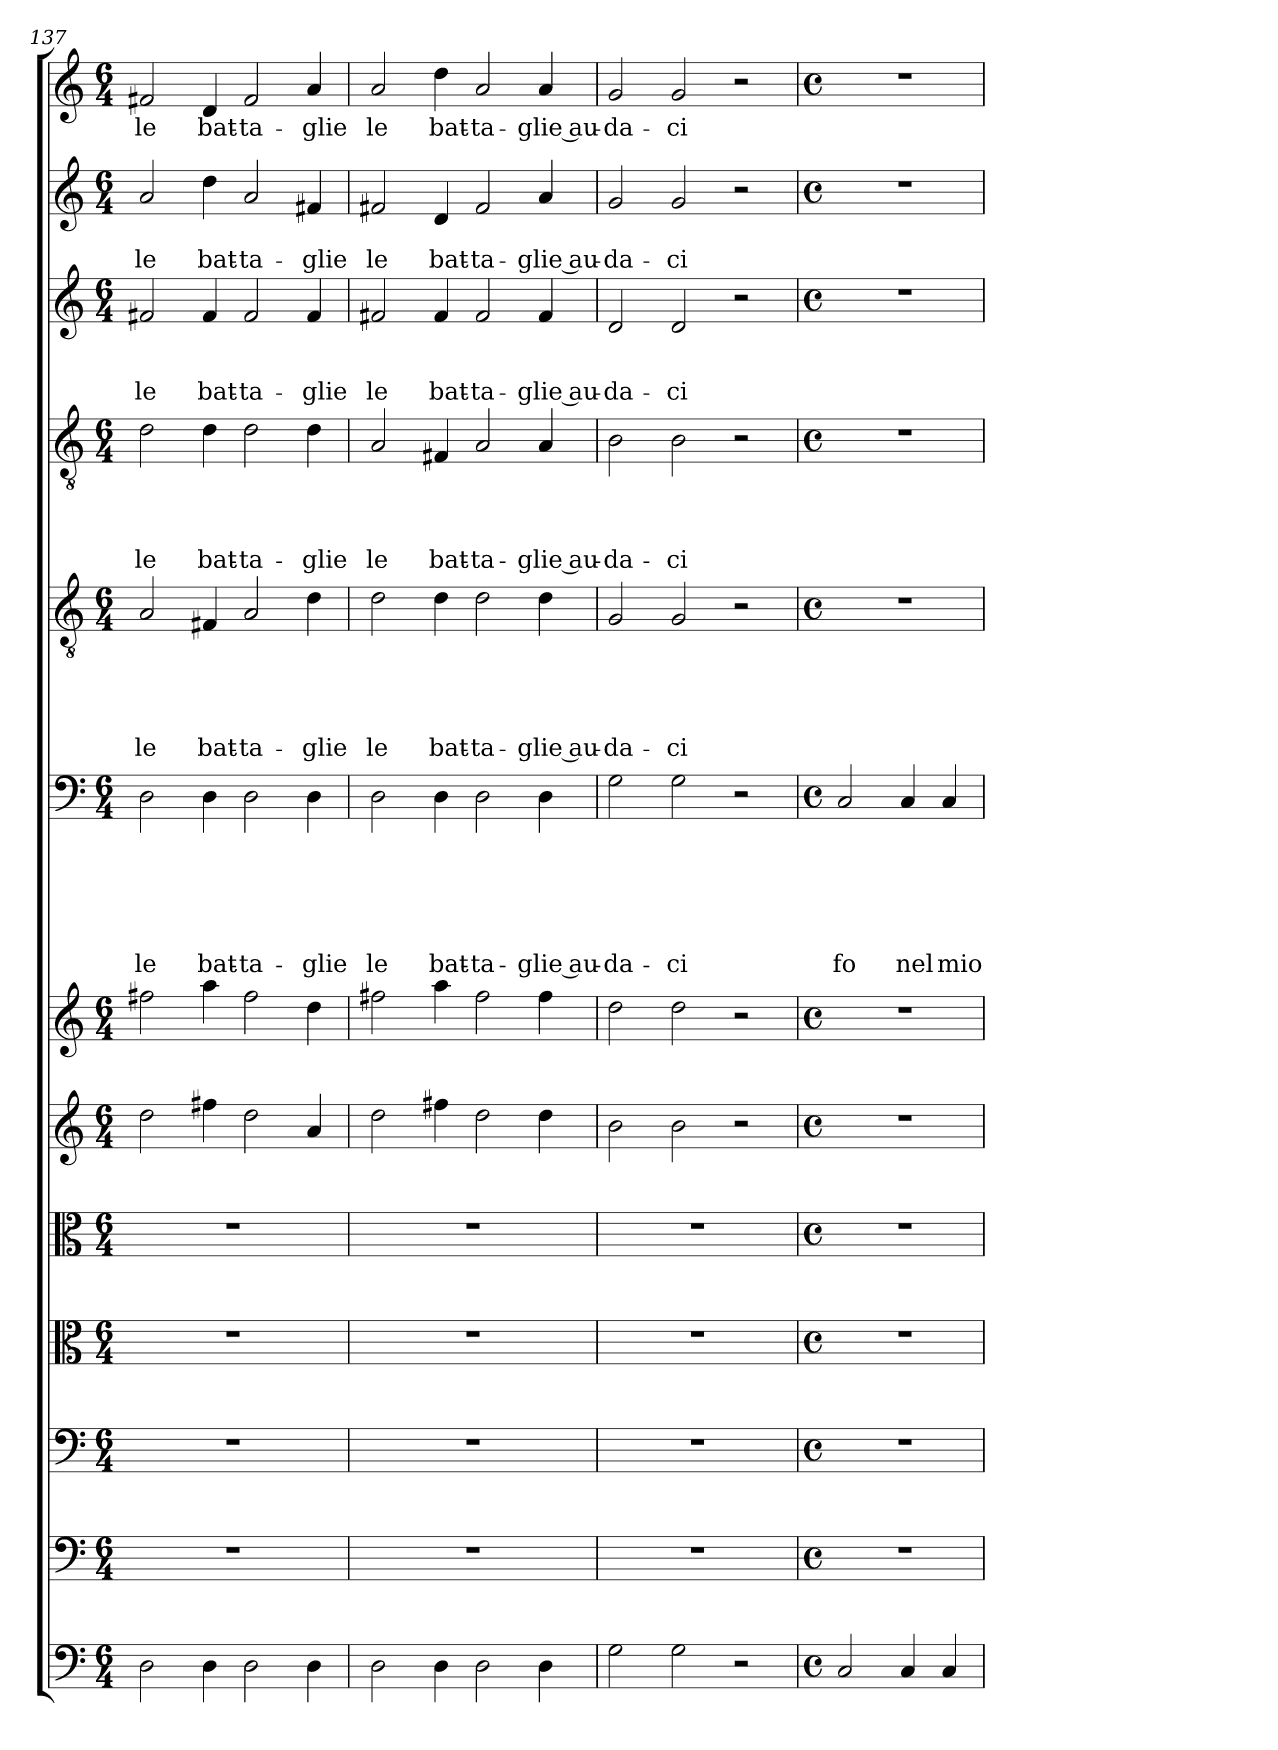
**kern	**kern	**kern	**kern	**kern	**kern	**kern	**kern	**text	**text	**text	**text	**text	**text	**kern	**text	**text	**text	**text	**text	**kern	**text	**text	**text	**text	**kern	**text	**text	**text	**kern	**text	**text	**kern	**text
*part13	*part12	*part11	*part10	*part9	*part8	*part7	*part6	*part6	*part6	*part6	*part6	*part6	*part6	*part5	*part5	*part5	*part5	*part5	*part5	*part4	*part4	*part4	*part4	*part4	*part3	*part3	*part3	*part3	*part2	*part2	*part2	*part1	*part1
*staff13	*staff12	*staff11	*staff10	*staff9	*staff8	*staff7	*staff6	*staff6	*staff6	*staff6	*staff6	*staff6	*staff6	*staff5	*staff5	*staff5	*staff5	*staff5	*staff5	*staff4	*staff4	*staff4	*staff4	*staff4	*staff3	*staff3	*staff3	*staff3	*staff2	*staff2	*staff2	*staff1	*staff1
*clefF4	*clefF4	*clefF4	*clefC3	*clefC3	*clefG2	*clefG2	*clefF4	*	*	*	*	*	*	*clefGv2	*	*	*	*	*	*clefGv2	*	*	*	*	*clefG2	*	*	*	*clefG2	*	*	*clefG2	*
*k[]	*k[]	*k[]	*k[]	*k[]	*k[]	*k[]	*k[]	*	*	*	*	*	*	*k[]	*	*	*	*	*	*k[]	*	*	*	*	*k[]	*	*	*	*k[]	*	*	*k[]	*
*C:	*C:	*C:	*C:	*C:	*C:	*C:	*C:	*	*	*	*	*	*	*C:	*	*	*	*	*	*C:	*	*	*	*	*C:	*	*	*	*C:	*	*	*C:	*
*M6/4	*M6/4	*M6/4	*M6/4	*M6/4	*M6/4	*M6/4	*M6/4	*	*	*	*	*	*	*M6/4	*	*	*	*	*	*M6/4	*	*	*	*	*M6/4	*	*	*	*M6/4	*	*	*M6/4	*
=137	=137	=137	=137	=137	=137	=137	=137	=137	=137	=137	=137	=137	=137	=137	=137	=137	=137	=137	=137	=137	=137	=137	=137	=137	=137	=137	=137	=137	=137	=137	=137	=137	=137
!	!	!	!	!	!	!	!	!	!	!	!	!	!LO:LY:b	!	!	!	!	!	!LO:LY:b	!	!	!	!	!LO:LY:b	!	!	!	!LO:LY:b	!	!	!LO:LY:b	!	!LO:LY:b
2D\	1.r	1.r	1.r	1.r	2dd\	2ff#X\	2D\	.	.	.	.	.	le	2A/	.	.	.	.	le	2d\	.	.	.	le	2f#X/	.	.	le	2a/	.	le	2f#X/	le
!	!	!	!	!	!	!	!	!	!	!	!	!	!LO:LY:b	!	!	!	!	!	!LO:LY:b	!	!	!	!	!LO:LY:b	!	!	!	!LO:LY:b	!	!	!LO:LY:b	!	!LO:LY:b
4D\	.	.	.	.	4ff#X\	4aa\	4D\	.	.	.	.	.	bat-	4F#X/	.	.	.	.	bat-	4d\	.	.	.	bat-	4f#/	.	.	bat-	4dd\	.	bat-	4d/	bat-
!	!	!	!	!	!	!	!	!	!	!	!	!	!LO:LY:b	!	!	!	!	!	!LO:LY:b	!	!	!	!	!LO:LY:b	!	!	!	!LO:LY:b	!	!	!LO:LY:b	!	!LO:LY:b
2D\	.	.	.	.	2dd\	2ff#\	2D\	.	.	.	.	.	-ta-	2A/	.	.	.	.	-ta-	2d\	.	.	.	-ta-	2f#/	.	.	-ta-	2a/	.	-ta-	2f#/	-ta-
!	!	!	!	!	!	!	!	!	!	!	!	!	!LO:LY:b	!	!	!	!	!	!LO:LY:b	!	!	!	!	!LO:LY:b	!	!	!	!LO:LY:b	!	!	!LO:LY:b	!	!LO:LY:b
4D\	.	.	.	.	4a/	4dd\	4D\	.	.	.	.	.	-glie	4d\	.	.	.	.	-glie	4d\	.	.	.	-glie	4f#/	.	.	-glie	4f#X/	.	-glie	4a/	-glie
=138	=138	=138	=138	=138	=138	=138	=138	=138	=138	=138	=138	=138	=138	=138	=138	=138	=138	=138	=138	=138	=138	=138	=138	=138	=138	=138	=138	=138	=138	=138	=138	=138	=138
!	!	!	!	!	!	!	!	!	!	!	!	!	!LO:LY:b	!	!	!	!	!	!LO:LY:b	!	!	!	!	!LO:LY:b	!	!	!	!LO:LY:b	!	!	!LO:LY:b	!	!LO:LY:b
2D\	1.r	1.r	1.r	1.r	2dd\	2ff#X\	2D\	.	.	.	.	.	le	2d\	.	.	.	.	le	2A/	.	.	.	le	2f#X/	.	.	le	2f#X/	.	le	2a/	le
!	!	!	!	!	!	!	!	!	!	!	!	!	!LO:LY:b	!	!	!	!	!	!LO:LY:b	!	!	!	!	!LO:LY:b	!	!	!	!LO:LY:b	!	!	!LO:LY:b	!	!LO:LY:b
4D\	.	.	.	.	4ff#X\	4aa\	4D\	.	.	.	.	.	bat-	4d\	.	.	.	.	bat-	4F#X/	.	.	.	bat-	4f#/	.	.	bat-	4d/	.	bat-	4dd\	bat-
!	!	!	!	!	!	!	!	!	!	!	!	!	!LO:LY:b	!	!	!	!	!	!LO:LY:b	!	!	!	!	!LO:LY:b	!	!	!	!LO:LY:b	!	!	!LO:LY:b	!	!LO:LY:b
2D\	.	.	.	.	2dd\	2ff#\	2D\	.	.	.	.	.	-ta-	2d\	.	.	.	.	-ta-	2A/	.	.	.	-ta-	2f#/	.	.	-ta-	2f#/	.	-ta-	2a/	-ta-
!	!	!	!	!	!	!	!	!	!	!	!	!	!LO:LY:b	!	!	!	!	!	!LO:LY:b	!	!	!	!	!LO:LY:b	!	!	!	!LO:LY:b	!	!	!LO:LY:b	!	!LO:LY:b
4D\	.	.	.	.	4dd\	4ff#\	4D\	.	.	.	.	.	-glie au-	4d\	.	.	.	.	-glie au-	4A/	.	.	.	-glie au-	4f#/	.	.	-glie au-	4a/	.	-glie au-	4a/	-glie au-
!!LO:PB:g=z
=139	=139	=139	=139	=139	=139	=139	=139	=139	=139	=139	=139	=139	=139	=139	=139	=139	=139	=139	=139	=139	=139	=139	=139	=139	=139	=139	=139	=139	=139	=139	=139	=139	=139
!	!	!	!	!	!	!	!	!	!	!	!	!	!LO:LY:b	!	!	!	!	!	!LO:LY:b	!	!	!	!	!LO:LY:b	!	!	!	!LO:LY:b	!	!	!LO:LY:b	!	!LO:LY:b
2G\	1.r	1.r	1.r	1.r	2b\	2dd\	2G\	.	.	.	.	.	-da-	2G/	.	.	.	.	-da-	2B\	.	.	.	-da-	2d/	.	.	-da-	2g/	.	-da-	2g/	-da-
!	!	!	!	!	!	!	!	!	!	!	!	!	!LO:LY:b	!	!	!	!	!	!LO:LY:b	!	!	!	!	!LO:LY:b	!	!	!	!LO:LY:b	!	!	!LO:LY:b	!	!LO:LY:b
2G\	.	.	.	.	2b\	2dd\	2G\	.	.	.	.	.	-ci	2G/	.	.	.	.	-ci	2B\	.	.	.	-ci	2d/	.	.	-ci	2g/	.	-ci	2g/	-ci
2r	.	.	.	.	2r	2r	2r	.	.	.	.	.	.	2r	.	.	.	.	.	2r	.	.	.	.	2r	.	.	.	2r	.	.	2r	.
=140	=140	=140	=140	=140	=140	=140	=140	=140	=140	=140	=140	=140	=140	=140	=140	=140	=140	=140	=140	=140	=140	=140	=140	=140	=140	=140	=140	=140	=140	=140	=140	=140	=140
*M4/4	*M4/4	*M4/4	*M4/4	*M4/4	*M4/4	*M4/4	*M4/4	*	*	*	*	*	*	*M4/4	*	*	*	*	*	*M4/4	*	*	*	*	*M4/4	*	*	*	*M4/4	*	*	*M4/4	*
*met(c)	*met(c)	*met(c)	*met(c)	*met(c)	*met(c)	*met(c)	*met(c)	*	*	*	*	*	*	*met(c)	*	*	*	*	*	*met(c)	*	*	*	*	*met(c)	*	*	*	*met(c)	*	*	*met(c)	*
!	!	!	!	!	!	!	!	!	!	!	!	!	!LO:LY:b	!	!	!	!	!	!	!	!	!	!	!	!	!	!	!	!	!	!	!	!
2C/	1r	1r	1r	1r	1r	1r	2C/	.	.	.	.	.	fo	1r	.	.	.	.	.	1r	.	.	.	.	1r	.	.	.	1r	.	.	1r	.
!	!	!	!	!	!	!	!	!	!	!	!	!	!LO:LY:b	!	!	!	!	!	!	!	!	!	!	!	!	!	!	!	!	!	!	!	!
4C/	.	.	.	.	.	.	4C/	.	.	.	.	.	nel	.	.	.	.	.	.	.	.	.	.	.	.	.	.	.	.	.	.	.	.
!	!	!	!	!	!	!	!	!	!	!	!	!	!LO:LY:b	!	!	!	!	!	!	!	!	!	!	!	!	!	!	!	!	!	!	!	!
4C/	.	.	.	.	.	.	4C/	.	.	.	.	.	mio	.	.	.	.	.	.	.	.	.	.	.	.	.	.	.	.	.	.	.	.
=	=	=	=	=	=	=	=	=	=	=	=	=	=	=	=	=	=	=	=	=	=	=	=	=	=	=	=	=	=	=	=	=	=
*-	*-	*-	*-	*-	*-	*-	*-	*-	*-	*-	*-	*-	*-	*-	*-	*-	*-	*-	*-	*-	*-	*-	*-	*-	*-	*-	*-	*-	*-	*-	*-	*-	*-
